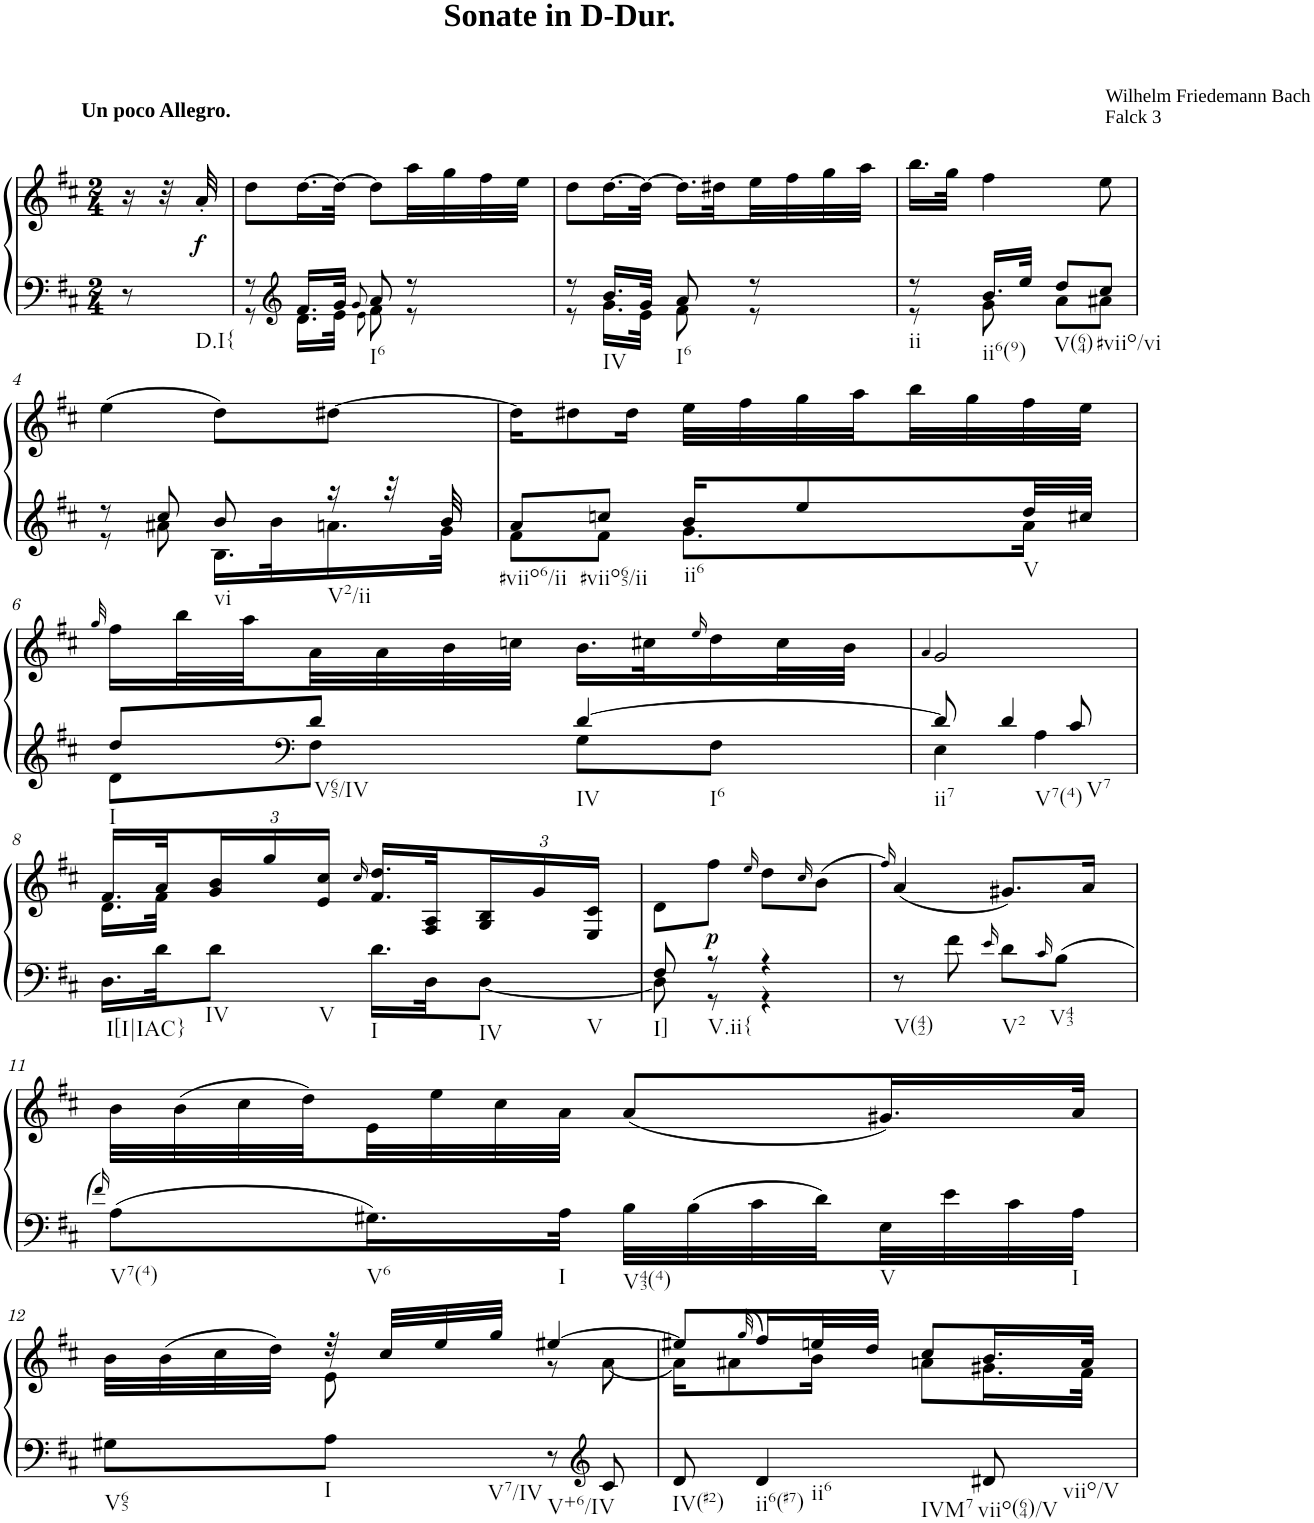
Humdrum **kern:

**kern	**kern	**dynam
*part1	*part1	*part1
*staff2	*staff1	*staff1/2
*I"Klavier links	*	*
*clefF4	*clefG2	*
*k[f#c#]	*k[f#c#]	*
*M2/4	*M2/4	*
=	=	=
!	!LO:TX:a:B:t=Un poco Allegro.	!
!LO:TX:b:t=D.I{	!	!
8r	16r	.
.	32r	.
!	!	!LO:DY:b
.	32a'/	f
=1	=1	=1
*^	*	*
8r	8r	8dd\L	.
*clefG2	*	*	*
16.f#/LL	16.d\LL	[16.dd\L	.
32g/JJk	32e\JJk	32dd\JJk_	.
8qg/	8qe\	.	.
!LO:TX:b:t=I6	!	!	!
8a/	8f#\	8dd\L]	.
!	!	!LO:TX:a:B:t=Sonate in D-Dur.	!
8r	8r	32aa\LL	.
.	.	32gg\	.
.	.	32ff#\	.
.	.	32ee\JJJ	.
=2	=2	=2	=2
8r	8r	8dd\L	.
!LO:TX:b:t=IV	!	!	!
16.b/LL	16.g\LL	[16.dd\L	.
32g/JJk	32e\JJk	32dd\JJk_	.
!LO:TX:b:t=I6	!	!	!
8a/	8f#\	16.dd\LL]	.
.	.	32dd#X\L	.
8r	8r	32ee\	.
.	.	32ff#\	.
.	.	32gg\	.
.	.	32aa\JJJ	.
=3	=3	=3	=3
!	!	!LO:TX:a:t=Wilhelm Friedemann Bach	!
!	!	!LO:TX:a:t=Falck 3	!
!LO:TX:b:t=ii	!	!	!
8r	8r	16.bb\LL	.
.	.	32gg\JJk	.
!LO:TX:b:t=ii6(9)	!	!	!
16.b/LL	8g\	4ff#\	.
32ee/JJk	.	.	.
!LO:TX:b:t=V(64)	!	!	!
8dd/L	8a\L	.	.
!LO:TX:b:t=#viio/vi	!	!	!
8cc#/J	8a#X\J	8ee\	.
!!LO:LB:g=z
=4	=4	=4	=4
8r	8r	(4ee\	.
8cc#/	8a#X\	.	.
!LO:TX:b:t=vi	!	!	!
8b/	16.B\LL	8dd\L)	.
.	32b\K	.	.
!LO:TX:b:t=V2/ii	!	!	!
16r	16.an\	[8dd#X\J	.
32r	.	.	.
32b/	32g\JJk	.	.
=5	=5	=5	=5
!LO:TX:b:t=#viio6/ii	!	!	!
8a/L	8f#\L	16dd#\KL]	.
.	.	8dd#X\	.
!LO:TX:b:t=#viio65/ii	!	!	!
8ccn/J	8f#\J	.	.
.	.	16dd#\Jk	.
!LO:TX:b:t=ii6	!	!	!
16b/KL	8.g\L	32ee\LLL	.
.	.	32ff#\	.
8ee/	.	32gg\	.
.	.	32aa\	.
.	.	32bb\	.
.	.	32gg\	.
!LO:TX:b:t=V	!	!	!
32dd/LL	16a\Jk	32ff#\	.
32cc#X/JJJ	.	32ee\JJJ	.
!!LO:LB:g=z
=6	=6	=6	=6
.	.	32qgg/	.
!LO:TX:b:t=I	!	!	!
8dd/L	8d\L	16ff#\LL	.
.	.	32bb\L	.
.	.	32aa\	.
*clefF4	*	*	*
!LO:TX:b:t=V65/IV	!	!	!
8d/J	8F#\J	32a\	.
.	.	32a\	.
.	.	32b\	.
.	.	32ccn\JJJ	.
!LO:TX:b:t=IV	!	!	!
!LO:TX:b:t=I6	!	!	!
[4d/	8G\L	16.b\LL	.
.	.	32cc#X\K	.
.	.	16qee/	.
.	8F#\J	16dd\	.
.	.	32cc#\L	.
.	.	32b\JJJ	.
=7	=7	=7	=7
.	.	4qa/	.
!LO:TX:b:t=ii7	!	!	!
8d/]	4E\	2g/	.
!LO:TX:b:t=V7(4)	!	!	!
4d/	.	.	.
.	4A\	.	.
!LO:TX:b:t=V7	!	!	!
8c#/	.	.	.
!!LO:LB:g=z
=8	=8	=8	=8
*	*	*^	*
!LO:TX:b:t=I[I|IAC}	!	!	!	!
16.D\LL	4ryy	16.f#/LL	16.d\LL	.
32d\JK	.	32a/K	32f#\JJk	.
*	*	*Xbrackettup	*	*
!LO:TX:b:t=IV	!	!	!	!
!LO:TX:b:t=V	!	!	!	!
8d\J	.	24g/ 24b/	4.ryy	.
.	.	24gg/	.	.
.	.	24e/ 24cc#/JJ	.	.
.	.	16qcc#/	.	.
!LO:TX:b:t=I	!	!	!	!
!LO:TX:b:t=IV	!	!	!	!
!LO:TX:b:t=V	!	!	!	!
4ryy	16.d\LL	16.f#/ 16.dd/LL	.	.
.	32D\JK	32F#/ 32A/K	.	.
.	[8D\J	24G/ 24B/	.	.
.	.	24g/	.	.
.	.	24E/ 24c#/JJ	.	.
*	*	*v	*v	*
=9	=9	=9	=9
!LO:TX:b:t=I]	!	!	!
8F#/	8D\]	8d\L	.
!LO:TX:b:t=V.ii{	!	!	!
!	!	!	!LO:DY:b
8r	8r	8ff#\J	p
.	.	16qee/	.
4r	4r	8dd\L	.
.	.	16qcc#/	.
.	.	(8b\J	.
*v	*v	*	*
=10	=10	=10
.	16qff#/)	.
!LO:TX:b:t=V(42)	!	!
8r	(4a/	.
8f#\	.	.
16qe/	.	.
!LO:TX:b:t=V2	!	!
8d\L	8.g#X/L)	.
16qc#/	.	.
!LO:TX:b:t=V43	!	!
8B\J	.	.
.	16a/Jk	.
!!LO:LB:g=z
=11	=11	=11
16qf#/	.	.
!LO:TX:b:t=V7(4)	!	!
8A\L	32b\LLL	.
.	(32b\	.
.	32cc#\	.
.	32dd\)	.
!LO:TX:b:t=V6	!	!
16.G#X\L	32e\	.
.	32ee\	.
.	32cc#\	.
!LO:TX:b:t=I	!	!
32A\JJk	32a\JJJ	.
!LO:TX:b:t=V43(4)	!	!
32B\LLL	(8a/L	.
32B\	.	.
32c#\	.	.
32d\	.	.
!LO:TX:b:t=V	!	!
32E\	16.g#X/L)	.
32e\	.	.
32c#\	.	.
!LO:TX:b:t=I	!	!
32A\JJJ	32a/JJk	.
!!LO:LB:g=z
=12	=12	=12
*	*^	*
!LO:TX:b:t=V65	!	!	!
8G#X\L	32b\LLL	8ryy	.
.	(32b\	.	.
.	32cc#\	.	.
.	32dd\JJJ)	.	.
!LO:TX:b:t=I	!	!	!
!LO:TX:b:t=V7/IV	!	!	!
8A\J	32r	8e\	.
.	32cc#/LLL	.	.
.	32ee/	.	.
.	32gg/JJJ	.	.
!LO:TX:b:t=V+6/IV	!	!	!
8r	[4ee#X/	8r	.
*clefG2	*	*	*
8c#/	.	[8a\	.
=13	=13	=13	=13
!LO:TX:b:t=IV(#2)	!	!	!
8d/	8ee#X/L]	16a\KL]	.
.	.	8a#X\	.
.	(32qgg/	.	.
!LO:TX:b:t=ii6(#7)	!	!	!
!LO:TX:b:t=ii6	!	!	!
!LO:TX:b:t=IVM7	!	!	!
4d/	16ff#/L)	.	.
.	32een/L	16b\Jk	.
.	32dd/JJJ	.	.
.	8cc#/L	8an\L	.
!LO:TX:b:t=viio(64)/V	!	!	!
!LO:TX:b:t=viio/V	!	!	!
8d#X/	16.b/L	16.g#X\L	.
.	32a/JJk	32f#\JJk	.
*	*v	*v	*
=	=	=
*-	*-	*-
